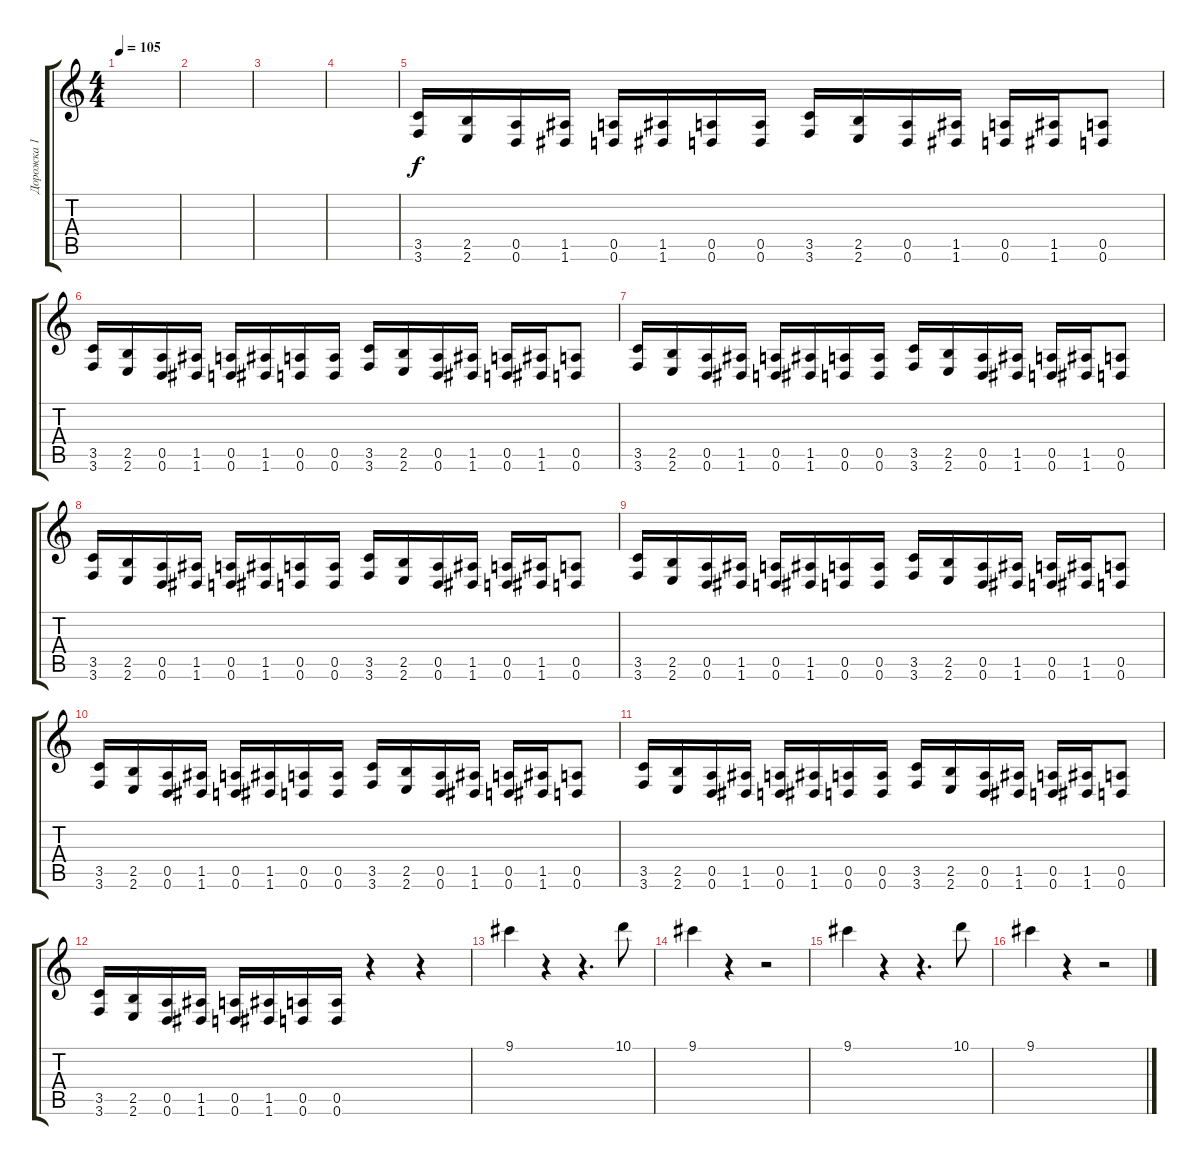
\track ("Дорожка 1" "Дорожка 1") {instrument distortionguitar}
\staff {score tabs}
\tuning (E4 B3 G3 D3 A2 D2) {hide}
\ts (4 4)
\tempo 105
\clef g2
\ks c
|
|
|
|
(3.5 3.6).16 (2.5 2.6).16 (0.5 0.6).16 (1.5 1.6).16 (0.5 0.6).16 (1.5 1.6).16 (0.5 0.6).16 (0.5 0.6).16 (3.5 3.6).16 (2.5 2.6).16 (0.5 0.6).16 (1.5 1.6).16 (0.5 0.6).16 (1.5 1.6).16 (0.5 0.6).8 |
(3.5 3.6).16 (2.5 2.6).16 (0.5 0.6).16 (1.5 1.6).16 (0.5 0.6).16 (1.5 1.6).16 (0.5 0.6).16 (0.5 0.6).16 (3.5 3.6).16 (2.5 2.6).16 (0.5 0.6).16 (1.5 1.6).16 (0.5 0.6).16 (1.5 1.6).16 (0.5 0.6).8 |
(3.5 3.6).16 (2.5 2.6).16 (0.5 0.6).16 (1.5 1.6).16 (0.5 0.6).16 (1.5 1.6).16 (0.5 0.6).16 (0.5 0.6).16 (3.5 3.6).16 (2.5 2.6).16 (0.5 0.6).16 (1.5 1.6).16 (0.5 0.6).16 (1.5 1.6).16 (0.5 0.6).8 |
(3.5 3.6).16 (2.5 2.6).16 (0.5 0.6).16 (1.5 1.6).16 (0.5 0.6).16 (1.5 1.6).16 (0.5 0.6).16 (0.5 0.6).16 (3.5 3.6).16 (2.5 2.6).16 (0.5 0.6).16 (1.5 1.6).16 (0.5 0.6).16 (1.5 1.6).16 (0.5 0.6).8 |
(3.5 3.6).16 (2.5 2.6).16 (0.5 0.6).16 (1.5 1.6).16 (0.5 0.6).16 (1.5 1.6).16 (0.5 0.6).16 (0.5 0.6).16 (3.5 3.6).16 (2.5 2.6).16 (0.5 0.6).16 (1.5 1.6).16 (0.5 0.6).16 (1.5 1.6).16 (0.5 0.6).8 |
(3.5 3.6).16 (2.5 2.6).16 (0.5 0.6).16 (1.5 1.6).16 (0.5 0.6).16 (1.5 1.6).16 (0.5 0.6).16 (0.5 0.6).16 (3.5 3.6).16 (2.5 2.6).16 (0.5 0.6).16 (1.5 1.6).16 (0.5 0.6).16 (1.5 1.6).16 (0.5 0.6).8 |
(3.5 3.6).16 (2.5 2.6).16 (0.5 0.6).16 (1.5 1.6).16 (0.5 0.6).16 (1.5 1.6).16 (0.5 0.6).16 (0.5 0.6).16 (3.5 3.6).16 (2.5 2.6).16 (0.5 0.6).16 (1.5 1.6).16 (0.5 0.6).16 (1.5 1.6).16 (0.5 0.6).8 |
(3.5 3.6).16 (2.5 2.6).16 (0.5 0.6).16 (1.5 1.6).16 (0.5 0.6).16 (1.5 1.6).16 (0.5 0.6).16 (0.5 0.6).16 r.4 r.4 |
9.1.4 r.4 r.4{d} 10.1.8 |
9.1.4 r.4 r.2 |
9.1.4 r.4 r.4{d} 10.1.8 |
9.1.4 r.4 r.2
